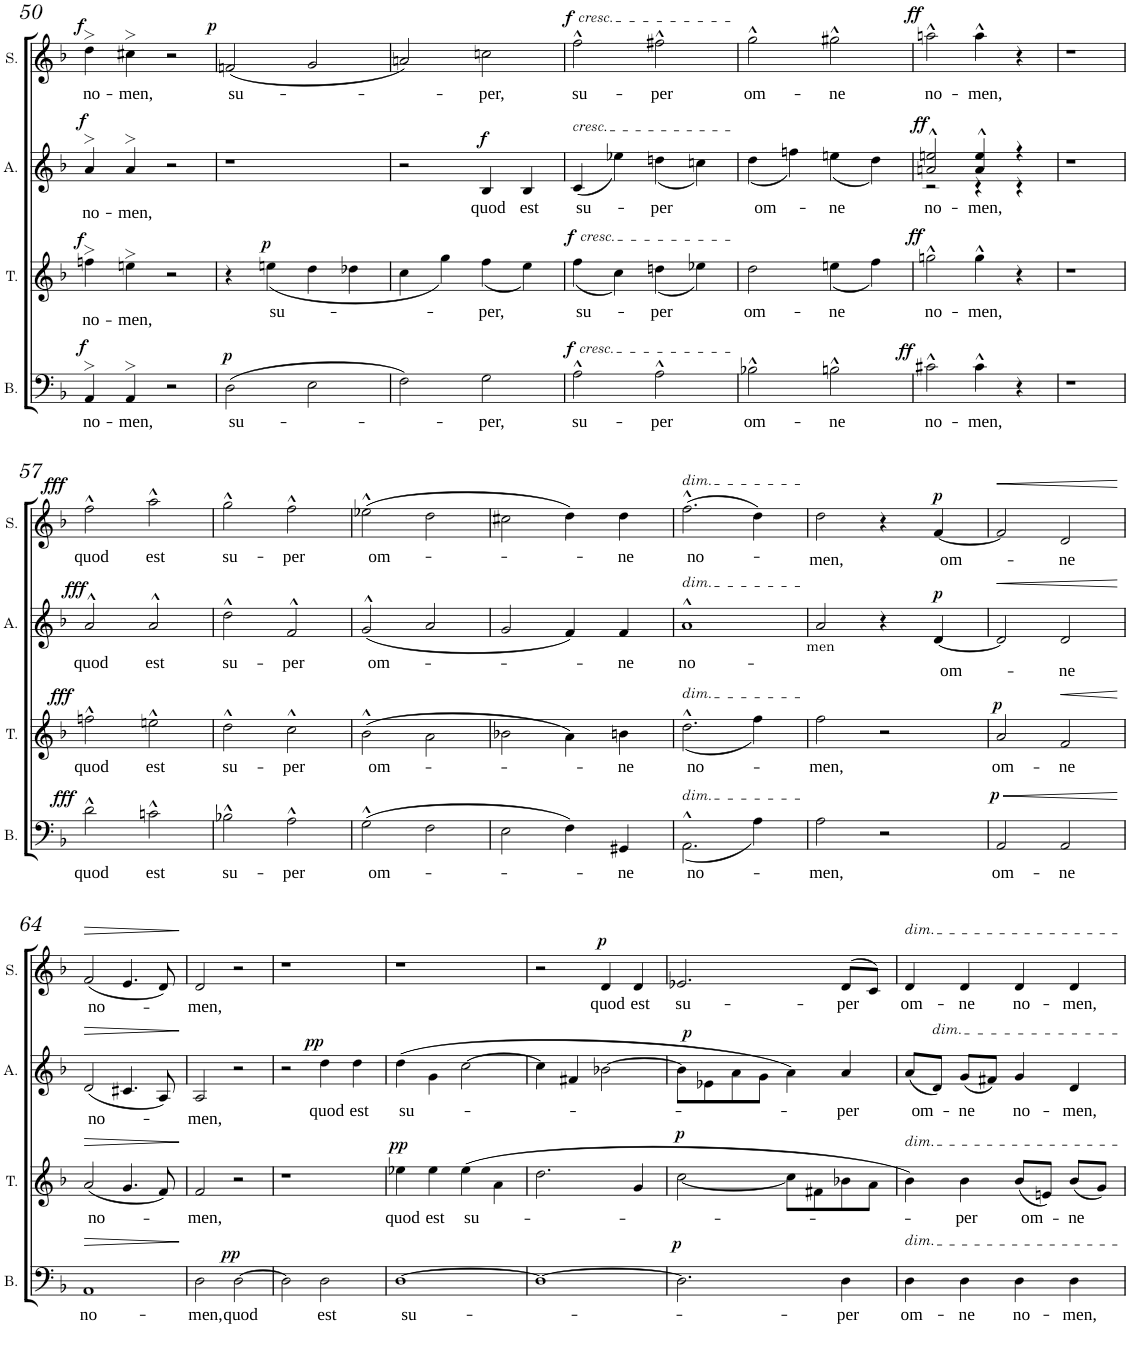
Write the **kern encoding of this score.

**kern	**text	**dynam	**kern	**text	**dynam	**kern	**text	**dynam	**kern	**text	**dynam
*part4	*part4	*part4	*part3	*part3	*part3	*part2	*part2	*part2	*part1	*part1	*part1
*staff4	*staff4	*staff4	*staff3	*staff3	*staff3	*staff2	*staff2	*staff2	*staff1	*staff1	*staff1
*I"Basse	*	*	*I"Ténor	*	*	*I"Alto	*	*	*I"Soprano	*	*
*I'B.	*	*	*I'T.	*	*	*I'A.	*	*	*I'S.	*	*
!!LO:PB:g=z
*clefF4	*	*	*clefG2	*	*	*clefG2	*	*	*clefG2	*	*
*k[b-]	*	*	*k[b-]	*	*	*k[b-]	*	*	*k[b-]	*	*
*M4/4	*	*	*M4/4	*	*	*M4/4	*	*	*M4/4	*	*
*met(c)	*	*	*met(c)	*	*	*met(c)	*	*	*met(c)	*	*
=50	=50	=50	=50	=50	=50	=50	=50	=50	=50	=50	=50
!	!LO:LY:b	!LO:DY:a	!	!LO:LY:b	!LO:DY:a	!	!LO:LY:b	!LO:DY:a	!	!LO:LY:b	!LO:DY:a
4AA>/	no-	f	4ffn>\	no-	f	4a>/	no-	f	4dd>\	no-	f
!	!LO:LY:b	!	!	!LO:LY:b	!	!	!LO:LY:b	!	!	!LO:LY:b	!
4AA>/	men,	.	4een>\	men,	.	4a>/	men,	.	4cc#X>\	men,	.
2r	.	.	2r	.	.	2r	.	.	2r	.	.
=51	=51	=51	=51	=51	=51	=51	=51	=51	=51	=51	=51
!	!LO:LY:b	!LO:DY:a	!	!	!	!	!	!	!	!LO:LY:b	!LO:DY:a
(>2D\	su-	p	4r	.	.	1r	.	.	(<2fn/	su-	p
!	!	!	!	!LO:LY:b	!LO:DY:a	!	!	!	!	!	!
.	.	.	(<4een\	su-	p	.	.	.	.	.	.
2E\	.	.	4dd\	.	.	.	.	.	2g/	.	.
.	.	.	4dd-X\	.	.	.	.	.	.	.	.
=52	=52	=52	=52	=52	=52	=52	=52	=52	=52	=52	=52
2F\)	.	.	4cc\	.	.	2r	.	.	2an/)	.	.
.	.	.	4gg\)	.	.	.	.	.	.	.	.
!	!LO:LY:b	!	!	!LO:LY:b	!	!	!LO:LY:b	!LO:DY:a	!	!LO:LY:b	!
2G\	per,	.	(<4ff\	per,	.	4B-/	quod	f	2ccn\	per,	.
!	!	!	!	!	!	!	!LO:LY:b	!	!	!	!
.	.	.	4ee\)	.	.	4B-/	est	.	.	.	.
=53	=53	=53	=53	=53	=53	=53	=53	=53	=53	=53	=53
!	!	!	!	!	!	!	!	!	!LO:TX:a:i:t=cresc.	!	!
!	!	!	!	!	!	!LO:TX:a:i:t=cresc.	!	!	!	!	!
!	!	!	!LO:TX:a:i:t=cresc.	!	!	!	!	!	!	!	!
!LO:TX:a:i:t=cresc.	!	!	!	!	!	!	!	!	!	!	!
!	!LO:LY:b	!LO:DY:a	!	!LO:LY:b	!LO:DY:a	!	!LO:LY:b	!	!	!LO:LY:b	!LO:DY:a
2A^^\	su-	f	(<4ff\	su-	f	(<4c/	su-	.	2ff^^\	su-	f
.	.	.	4cc\)	.	.	4ee-X\)	.	.	.	.	.
!	!LO:LY:b	!	!	!LO:LY:b	!	!	!LO:LY:b	!	!	!LO:LY:b	!
2A^^\	per	.	(<4ddn\	per	.	(<4ddn\	per	.	2ff#X^^\	per	.
.	.	.	4ee-X\)	.	.	4ccn\)	.	.	.	.	.
=54	=54	=54	=54	=54	=54	=54	=54	=54	=54	=54	=54
!	!LO:LY:b	!	!	!LO:LY:b	!	!	!LO:LY:b	!	!	!LO:LY:b	!
2B-X^^\	om-	.	2dd\	om-	.	(<4dd\	om-	.	2gg^^\	om-	.
.	.	.	.	.	.	4ffn\)	.	.	.	.	.
!	!LO:LY:b	!	!	!LO:LY:b	!	!	!LO:LY:b	!	!	!LO:LY:b	!
2Bn^^\	ne	.	(<4een\	ne	.	(<4een\	ne	.	2gg#X^^\	ne	.
.	.	.	4ff\)	.	.	4dd\)	.	.	.	.	.
=55	=55	=55	=55	=55	=55	=55	=55	=55	=55	=55	=55
!	!LO:LY:b	!LO:DY:a	!	!LO:LY:b	!LO:DY:a	!	!LO:LY:b	!LO:DY:a	!	!LO:LY:b	!LO:DY:a
*	*	*	*	*	*	*^	*	*	*	*	*
2c#X^^\	no-	ff	2ggn^^\	no-	ff	2an/^^ 2een/^^	2r	no-	ff	2aan^^\	no-	ff
!	!LO:LY:b	!	!	!LO:LY:b	!	!	!	!LO:LY:b	!	!	!LO:LY:b	!
4c#^^\	men,	.	4gg^^\	men,	.	4a/^^ 4ee/^^	4r	men,	.	4aa^^\	men,	.
4r	.	.	4r	.	.	4r	4r	.	.	4r	.	.
*	*	*	*	*	*	*v	*v	*	*	*	*	*
=56	=56	=56	=56	=56	=56	=56	=56	=56	=56	=56	=56
1r	.	.	1r	.	.	1r	.	.	1r	.	.
!!LO:LB:g=z
=57	=57	=57	=57	=57	=57	=57	=57	=57	=57	=57	=57
!	!LO:LY:b	!LO:DY:a	!	!LO:LY:b	!LO:DY:a	!	!LO:LY:b	!LO:DY:a	!	!LO:LY:b	!LO:DY:a
2d^^\	quod	fff	2ffn^^\	quod	fff	2a^^/	quod	fff	2ff^^\	quod	fff
!	!LO:LY:b	!	!	!LO:LY:b	!	!	!LO:LY:b	!	!	!LO:LY:b	!
2cn^^\	est	.	2een^^\	est	.	2a^^/	est	.	2aa^^\	est	.
=58	=58	=58	=58	=58	=58	=58	=58	=58	=58	=58	=58
!	!LO:LY:b	!	!	!LO:LY:b	!	!	!LO:LY:b	!	!	!LO:LY:b	!
2B-X^^\	su-	.	2dd^^\	su-	.	2dd^^\	su-	.	2gg^^\	su-	.
!	!LO:LY:b	!	!	!LO:LY:b	!	!	!LO:LY:b	!	!	!LO:LY:b	!
2A^^\	per	.	2cc^^\	per	.	2f^^/	per	.	2ff^^\	per	.
=59	=59	=59	=59	=59	=59	=59	=59	=59	=59	=59	=59
!	!LO:LY:b	!	!	!LO:LY:b	!	!	!LO:LY:b	!	!	!LO:LY:b	!
(>2G^^\	om-	.	(>2b-^^\	om-	.	(<2g^^/	om-	.	(>2ee-X^^\	om-	.
2F\	.	.	2a\	.	.	2a/	.	.	2dd\	.	.
=60	=60	=60	=60	=60	=60	=60	=60	=60	=60	=60	=60
2E\	.	.	2b-X\	.	.	2g/	.	.	2cc#X\	.	.
4F\)	.	.	4a\)	.	.	4f/)	.	.	4dd\)	.	.
!	!LO:LY:b	!	!	!LO:LY:b	!	!	!LO:LY:b	!	!	!LO:LY:b	!
4GG#X/	ne	.	4bn\	ne	.	4f/	ne	.	4dd\	ne	.
=61	=61	=61	=61	=61	=61	=61	=61	=61	=61	=61	=61
!	!	!	!	!	!	!	!	!	!LO:TX:a:i:t=dim.	!	!
!	!	!	!	!	!	!LO:TX:a:i:t=dim.	!	!	!	!	!
!	!	!	!LO:TX:a:i:t=dim.	!	!	!	!	!	!	!	!
!LO:TX:a:i:t=dim.	!	!	!	!	!	!	!	!	!	!	!
!	!LO:LY:b	!	!	!LO:LY:b	!	!	!LO:LY:b	!	!	!LO:LY:b	!
(<2.AA^^\	no-	.	(<2.dd^^\	no-	.	1a^^	no-	.	(>2.ff^^\	no-	.
4A\)	.	.	4ff\)	.	.	.	.	.	4dd\)	.	.
=62	=62	=62	=62	=62	=62	=62	=62	=62	=62	=62	=62
!	!LO:LY:b	!	!	!LO:LY:b	!	!	!LO:LY:b	!	!	!LO:LY:b	!
2A\	men,	.	2ff\	men,	.	2a/	-men	.	2dd\	men,	.
2r	.	.	2r	.	.	4r	.	.	4r	.	.
!	!	!	!	!	!	!	!LO:LY:b	!LO:DY:a	!	!LO:LY:b	!LO:DY:a
.	.	.	.	.	.	[4d/	om-	p	[4f/	om-	p
=63	=63	=63	=63	=63	=63	=63	=63	=63	=63	=63	=63
!	!LO:LY:b	!LO:HP:b	!	!LO:LY:b	!	!	!	!LO:HP:b	!	!	!LO:HP:b
!	!	!LO:DY:n=1:a	!	!	!LO:DY:a	!	!	!	!	!	!
2AA/	om-	< p	2a/	om-	p	2d/]	.	<	2f/]	.	<
!	!LO:LY:b	!	!	!LO:LY:b	!LO:HP:b	!	!LO:LY:b	!	!	!LO:LY:b	!
2AA/	ne	.	2f/	ne	<	2d/	ne	.	2d/	ne	.
.	.	[	.	.	[	.	.	[	.	.	[
!!LO:LB:g=z
=64	=64	=64	=64	=64	=64	=64	=64	=64	=64	=64	=64
!	!LO:LY:b	!LO:HP:b	!	!LO:LY:b	!LO:HP:b	!	!LO:LY:b	!LO:HP:b	!	!LO:LY:b	!LO:HP:b
1AA	no-	>	(<2a/	no-	>	(<2d/	no-	>	(<2f/	no-	>
.	.	.	4.g/	.	.	4.c#X/	.	.	4.e/	.	.
.	.	.	8f/)	.	.	8A/)	.	.	8d/)	.	.
.	.	]	.	.	]	.	.	]	.	.	]
=65	=65	=65	=65	=65	=65	=65	=65	=65	=65	=65	=65
!	!LO:LY:b	!	!	!LO:LY:b	!	!	!LO:LY:b	!	!	!LO:LY:b	!
2D\	men,	.	2f/	men,	.	2A/	men,	.	2d/	men,	.
!	!LO:LY:b	!LO:DY:a	!	!	!	!	!	!	!	!	!
[2D\	quod	pp	2r	.	.	2r	.	.	2r	.	.
=66	=66	=66	=66	=66	=66	=66	=66	=66	=66	=66	=66
2D\]	.	.	1r	.	.	2r	.	.	1r	.	.
!	!LO:LY:b	!	!	!	!	!	!LO:LY:b	!LO:DY:a	!	!	!
2D\	est	.	.	.	.	4dd\	quod	pp	.	.	.
!	!	!	!	!	!	!	!LO:LY:b	!	!	!	!
.	.	.	.	.	.	4dd\	est	.	.	.	.
=67	=67	=67	=67	=67	=67	=67	=67	=67	=67	=67	=67
!	!LO:LY:b	!	!	!LO:LY:b	!LO:DY:a	!	!LO:LY:b	!	!	!	!
[1D	su-	.	4ee-X\	quod	pp	(>4dd\	su-	.	1r	.	.
!	!	!	!	!LO:LY:b	!	!	!	!	!	!	!
.	.	.	4ee-\	est	.	4g\	.	.	.	.	.
!	!	!	!	!LO:LY:b	!	!	!	!	!	!	!
.	.	.	(>4ee-\	su-	.	[>2cc\	.	.	.	.	.
.	.	.	4a\	.	.	.	.	.	.	.	.
=68	=68	=68	=68	=68	=68	=68	=68	=68	=68	=68	=68
1D_	.	.	2.dd\	.	.	4cc\]	.	.	2r	.	.
.	.	.	.	.	.	4f#X/	.	.	.	.	.
!	!	!	!	!	!	!	!	!	!	!LO:LY:b	!LO:DY:a
.	.	.	.	.	.	[>2b-X\	.	.	4d/	quod	p
!	!	!	!	!	!	!	!	!	!	!LO:LY:b	!
.	.	.	4g/	.	.	.	.	.	4d/	est	.
=69	=69	=69	=69	=69	=69	=69	=69	=69	=69	=69	=69
!	!	!LO:DY:a	!	!	!LO:DY:a	!	!	!LO:DY:a	!	!LO:LY:b	!
2.D\]	.	p	[<2cc\	.	p	8b-\L]	.	p	2.e-X/	su-	.
.	.	.	.	.	.	8e-X\	.	.	.	.	.
.	.	.	.	.	.	8a\	.	.	.	.	.
.	.	.	.	.	.	8g\J	.	.	.	.	.
.	.	.	8cc\L]	.	.	4a\)	.	.	.	.	.
.	.	.	8f#X\	.	.	.	.	.	.	.	.
!	!LO:LY:b	!	!	!	!	!	!LO:LY:b	!	!	!LO:LY:b	!
4D\	per	.	8b-X\	.	.	4a/	per	.	(>8d/L	per	.
.	.	.	8a\J	.	.	.	.	.	8c/J)	.	.
=70	=70	=70	=70	=70	=70	=70	=70	=70	=70	=70	=70
!	!	!	!	!	!	!	!	!	!LO:TX:a:i:t=dim.	!	!
!	!	!	!LO:TX:a:i:t=dim.	!	!	!	!	!	!	!	!
!LO:TX:a:i:t=dim.	!	!	!	!	!	!	!	!	!	!	!
!	!LO:LY:b	!	!	!	!	!	!LO:LY:b	!	!	!LO:LY:b	!
4D\	om-	.	4b-\)	.	.	(<8a/L	om-	.	4d/	om-	.
!	!	!	!	!	!	!LO:TX:a:i:t=dim.	!	!	!	!	!
.	.	.	.	.	.	8d/J)	.	.	.	.	.
!	!LO:LY:b	!	!	!LO:LY:b	!	!	!LO:LY:b	!	!	!LO:LY:b	!
4D\	ne	.	4b-\	per	.	(<8g/L	ne	.	4d/	ne	.
.	.	.	.	.	.	8f#X/J)	.	.	.	.	.
!	!LO:LY:b	!	!	!LO:LY:b	!	!	!LO:LY:b	!	!	!LO:LY:b	!
4D\	no-	.	(8b-/L	om-	.	4g/	no-	.	4d/	no-	.
.	.	.	8en/J)	.	.	.	.	.	.	.	.
!	!LO:LY:b	!	!	!LO:LY:b	!	!	!LO:LY:b	!	!	!LO:LY:b	!
4D\	men,	.	(8b-/L	ne	.	4d/	men,	.	4d/	men,	.
.	.	.	8g/J)	.	.	.	.	.	.	.	.
=	=	=	=	=	=	=	=	=	=	=	=
*-	*-	*-	*-	*-	*-	*-	*-	*-	*-	*-	*-
